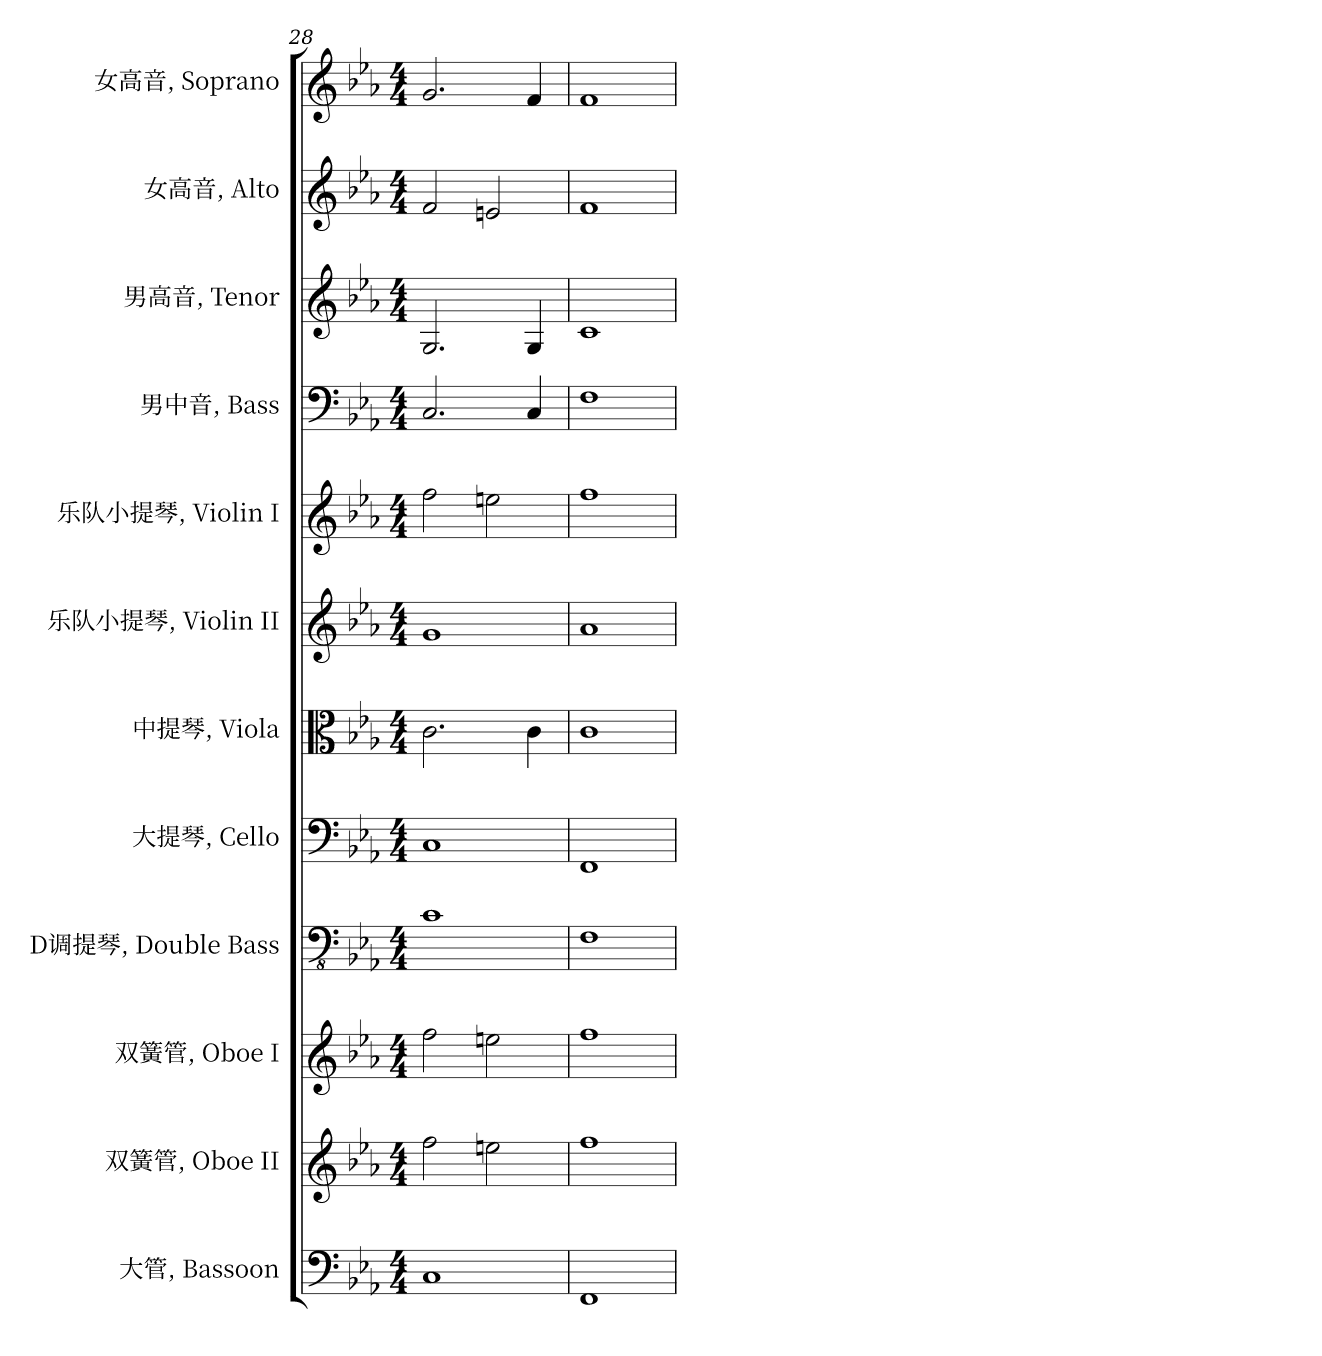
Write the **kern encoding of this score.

**kern	**kern	**kern	**kern	**kern	**kern	**kern	**kern	**kern	**kern	**kern	**kern
*part12	*part11	*part10	*part9	*part8	*part7	*part6	*part5	*part4	*part3	*part2	*part1
*staff12	*staff11	*staff10	*staff9	*staff8	*staff7	*staff6	*staff5	*staff4	*staff3	*staff2	*staff1
*I"大管, Bassoon	*I"双簧管, Oboe II	*I"双簧管, Oboe I	*I"D调提琴, Double Bass	*I"大提琴, Cello	*I"中提琴, Viola	*I"乐队小提琴, Violin II	*I"乐队小提琴, Violin I	*I"男中音, Bass	*I"男高音, Tenor	*I"女高音, Alto	*I"女高音, Soprano
*I'Bsn.	*I'Ob.	*I'Ob.	*	*	*I'Vla.	*	*	*	*	*	*I'S.
!!LO:PB:g=z
*clefF4	*clefG2	*clefG2	*clefFv4	*clefF4	*clefC3	*clefG2	*clefG2	*clefF4	*clefG2	*clefG2	*clefG2
*	*	*	*ITrd7c12	*	*	*	*	*	*	*	*
*k[b-e-a-]	*k[b-e-a-]	*k[b-e-a-]	*k[b-e-a-]	*k[b-e-a-]	*k[b-e-a-]	*k[b-e-a-]	*k[b-e-a-]	*k[b-e-a-]	*k[b-e-a-]	*k[b-e-a-]	*k[b-e-a-]
*M4/4	*M4/4	*M4/4	*M4/4	*M4/4	*M4/4	*M4/4	*M4/4	*M4/4	*M4/4	*M4/4	*M4/4
=28	=28	=28	=28	=28	=28	=28	=28	=28	=28	=28	=28
1C	2ff\	2ff\	1CC	1C	2.c\	1g	2ff\	2.C/	2.G/	2f/	2.g/
.	2een\	2een\	.	.	.	.	2een\	.	.	2en/	.
.	.	.	.	.	4c\	.	.	4C/	4G/	.	4f/
=29	=29	=29	=29	=29	=29	=29	=29	=29	=29	=29	=29
1FF	1ff	1ff	1FFF	1FF	1c	1a-	1ff	1F	1c	1f	1f
=	=	=	=	=	=	=	=	=	=	=	=
*-	*-	*-	*-	*-	*-	*-	*-	*-	*-	*-	*-
